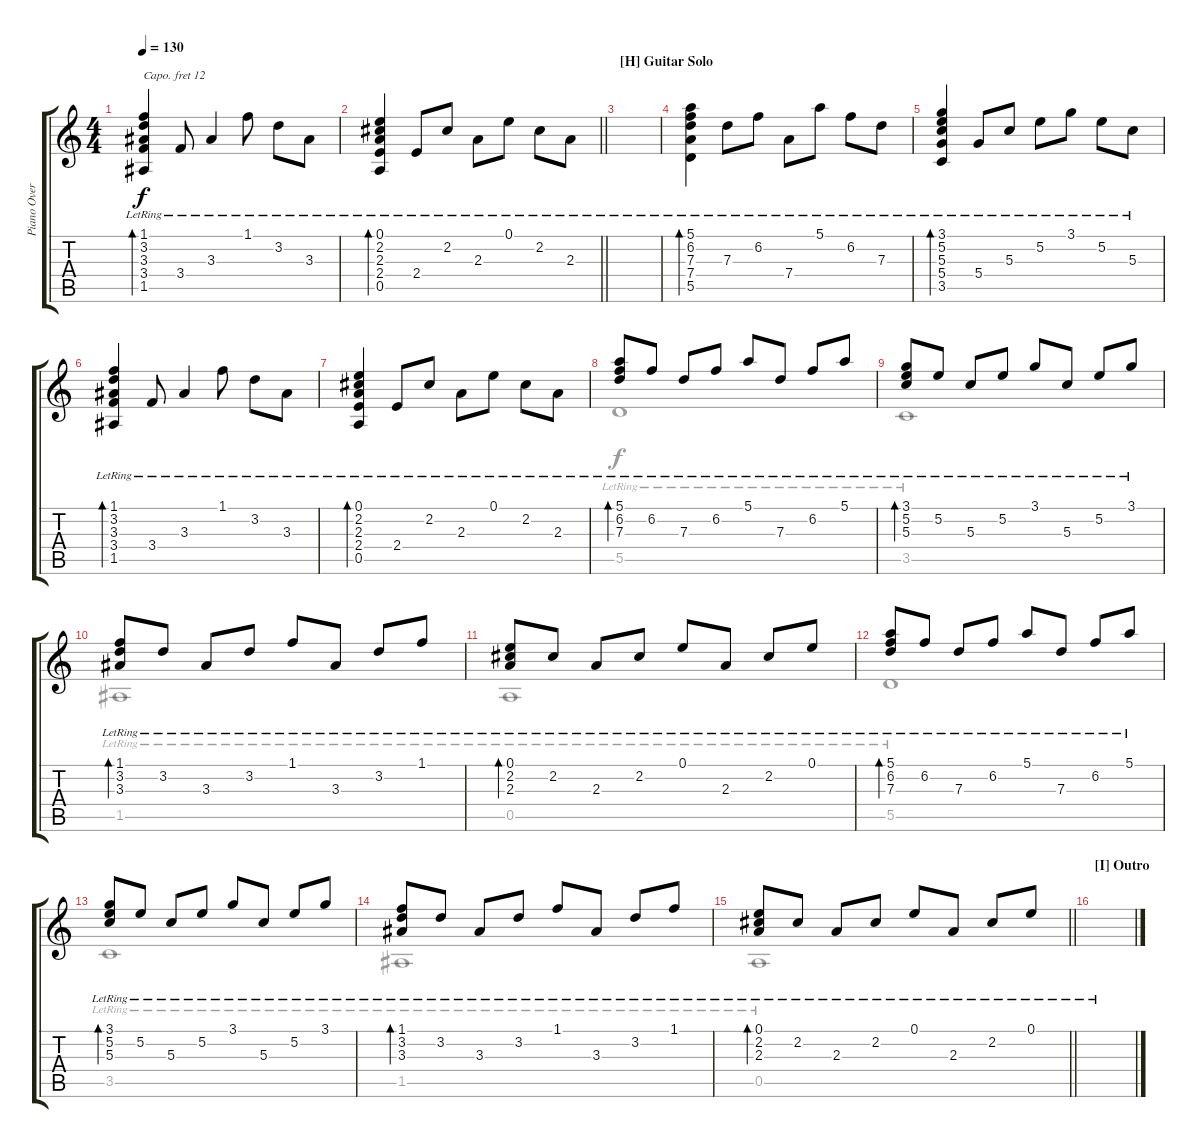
\track ("Piano Overdub" "Piano Over") {instrument acousticgrandpiano}
\staff {score tabs}
\capo 12
\tuning (E4 B3 G3 D3 A2 E2) {hide}
\voice
\ts (4 4)
\tempo 130
\clef g2
\ks c
(1.1{lr} 3.2{lr} 3.3{lr} 3.4{lr} 1.5{lr}).4{bd 120 dy f} 3.4{lr}.8 3.3{lr}.4 1.1{lr}.8 3.2{lr}.8 3.3{lr}.8 |
\barLineRight lightlight
(0.1{lr} 2.2{lr} 2.3{lr} 2.4{lr} 0.5{lr}).4{bd 120} 2.4{lr}.8 2.2{lr}.8 2.3{lr}.8 0.1{lr}.8 2.2{lr}.8 2.3{lr}.8 |
\section ("" "[H] Guitar Solo")
|
(5.1{lr} 6.2{lr} 7.3{lr} 7.4{lr} 5.5{lr}).4{bd 120} 7.3{lr}.8 6.2{lr}.8 7.4{lr}.8 5.1{lr}.8 6.2{lr}.8 7.3{lr}.8 |
(3.1{lr} 5.2{lr} 5.3{lr} 5.4{lr} 3.5{lr}).4{bd 120} 5.4{lr}.8 5.3{lr}.8 5.2{lr}.8 3.1{lr}.8 5.2{lr}.8 5.3{lr}.8 |
(1.1{lr} 3.2{lr} 3.3{lr} 3.4{lr} 1.5{lr}).4{bd 120} 3.4{lr}.8 3.3{lr}.4 1.1{lr}.8 3.2{lr}.8 3.3{lr}.8 |
(0.1{lr} 2.2{lr} 2.3{lr} 2.4{lr} 0.5{lr}).4{bd 120} 2.4{lr}.8 2.2{lr}.8 2.3{lr}.8 0.1{lr}.8 2.2{lr}.8 2.3{lr}.8 |
(5.1{lr} 6.2 7.3).8{bd 240} 6.2{lr}.8 7.3{lr}.8 6.2{lr}.8 5.1{lr}.8 7.3{lr}.8 6.2{lr}.8 5.1{lr}.8 |
(3.1{lr} 5.2 5.3).8{bd 240} 5.2{lr}.8 5.3{lr}.8 5.2{lr}.8 3.1{lr}.8 5.3{lr}.8 5.2{lr}.8 3.1{lr}.8 |
(1.1{lr} 3.2 3.3).8{bd 240} 3.2{lr}.8 3.3{lr}.8 3.2{lr}.8 1.1{lr}.8 3.3{lr}.8 3.2{lr}.8 1.1{lr}.8 |
(0.1{lr} 2.2 2.3).8{bd 240} 2.2{lr}.8 2.3{lr}.8 2.2{lr}.8 0.1{lr}.8 2.3{lr}.8 2.2{lr}.8 0.1{lr}.8 |
(5.1{lr} 6.2 7.3).8{bd 240} 6.2{lr}.8 7.3{lr}.8 6.2{lr}.8 5.1{lr}.8 7.3{lr}.8 6.2{lr}.8 5.1{lr}.8 |
(3.1{lr} 5.2 5.3).8{bd 240} 5.2{lr}.8 5.3{lr}.8 5.2{lr}.8 3.1{lr}.8 5.3{lr}.8 5.2{lr}.8 3.1{lr}.8 |
(1.1{lr} 3.2 3.3).8{bd 240} 3.2{lr}.8 3.3{lr}.8 3.2{lr}.8 1.1{lr}.8 3.3{lr}.8 3.2{lr}.8 1.1{lr}.8 |
\barLineRight lightlight
(0.1{lr} 2.2 2.3).8{bd 240} 2.2{lr}.8 2.3{lr}.8 2.2{lr}.8 0.1{lr}.8 2.3{lr}.8 2.2{lr}.8 0.1{lr}.8 |
\section ("" "[I] Outro ")
\voice
\clef g2
\ottava regular
\simile none
\ks c
|
\barLineRight lightlight
|
|
|
|
|
|
5.5{lr}.1 |
3.5{lr}.1 |
1.5{lr}.1 |
0.5{lr}.1 |
5.5{lr}.1 |
3.5{lr}.1 |
1.5{lr}.1 |
\barLineRight lightlight
0.5{lr}.1 |
